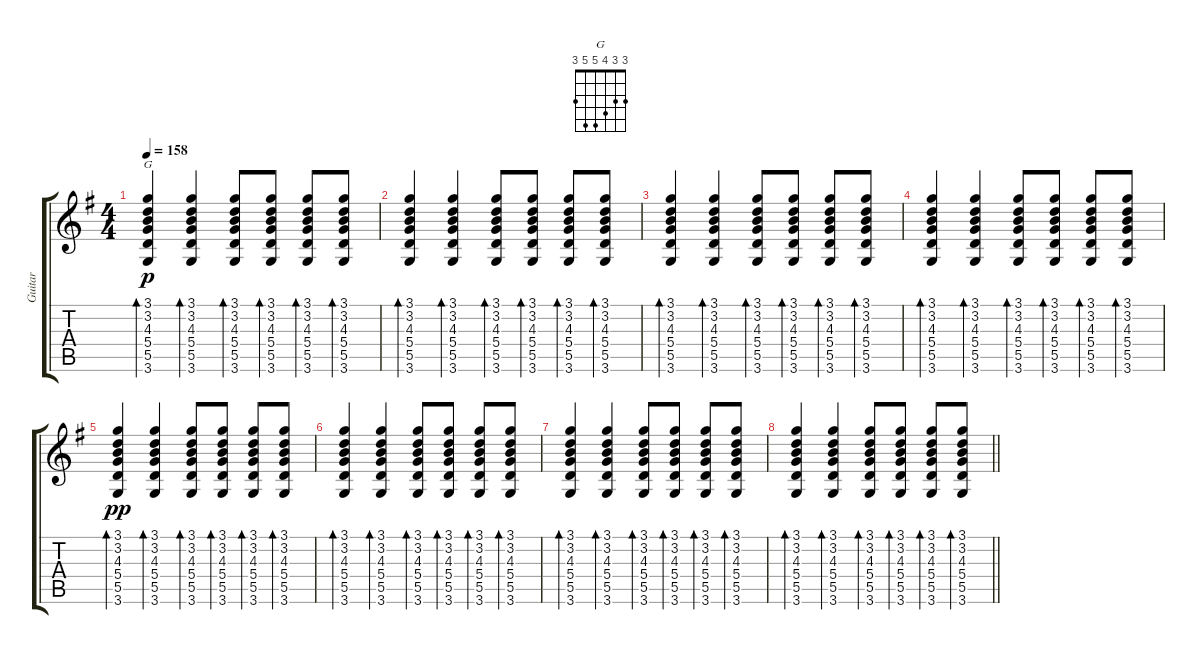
\track ("Guitar" "Guitar") {instrument overdrivenguitar}
\staff {score tabs}
\tuning (E4 B3 G3 D3 A2 E2) {hide}
\chord ("G" 3 3 4 5 5 3) {barre 0}
\ts (4 4)
\tempo 158
\clef g2
\ks g
(3.1 3.2 4.3 5.4 5.5 3.6).4{bd 60 ch "G" dy p} (3.1 3.2 4.3 5.4 5.5 3.6).4{bd 60} (3.1 3.2 4.3 5.4 5.5 3.6).8{bd 60} (3.1 3.2 4.3 5.4 5.5 3.6).8{bd 60} (3.1 3.2 4.3 5.4 5.5 3.6).8{bd 60} (3.1 3.2 4.3 5.4 5.5 3.6).8{bd 60} |
(3.1 3.2 4.3 5.4 5.5 3.6).4{bd 60} (3.1 3.2 4.3 5.4 5.5 3.6).4{bd 60} (3.1 3.2 4.3 5.4 5.5 3.6).8{bd 60} (3.1 3.2 4.3 5.4 5.5 3.6).8{bd 60} (3.1 3.2 4.3 5.4 5.5 3.6).8{bd 60} (3.1 3.2 4.3 5.4 5.5 3.6).8{bd 60} |
(3.1 3.2 4.3 5.4 5.5 3.6).4{bd 60} (3.1 3.2 4.3 5.4 5.5 3.6).4{bd 60} (3.1 3.2 4.3 5.4 5.5 3.6).8{bd 60} (3.1 3.2 4.3 5.4 5.5 3.6).8{bd 60} (3.1 3.2 4.3 5.4 5.5 3.6).8{bd 60} (3.1 3.2 4.3 5.4 5.5 3.6).8{bd 60} |
(3.1 3.2 4.3 5.4 5.5 3.6).4{bd 60} (3.1 3.2 4.3 5.4 5.5 3.6).4{bd 60} (3.1 3.2 4.3 5.4 5.5 3.6).8{bd 60} (3.1 3.2 4.3 5.4 5.5 3.6).8{bd 60} (3.1 3.2 4.3 5.4 5.5 3.6).8{bd 60} (3.1 3.2 4.3 5.4 5.5 3.6).8{bd 60} |
(3.1 3.2 4.3 5.4 5.5 3.6).4{bd 60 dy pp} (3.1 3.2 4.3 5.4 5.5 3.6).4{bd 60} (3.1 3.2 4.3 5.4 5.5 3.6).8{bd 60} (3.1 3.2 4.3 5.4 5.5 3.6).8{bd 60} (3.1 3.2 4.3 5.4 5.5 3.6).8{bd 60} (3.1 3.2 4.3 5.4 5.5 3.6).8{bd 60} |
(3.1 3.2 4.3 5.4 5.5 3.6).4{bd 60} (3.1 3.2 4.3 5.4 5.5 3.6).4{bd 60} (3.1 3.2 4.3 5.4 5.5 3.6).8{bd 60} (3.1 3.2 4.3 5.4 5.5 3.6).8{bd 60} (3.1 3.2 4.3 5.4 5.5 3.6).8{bd 60} (3.1 3.2 4.3 5.4 5.5 3.6).8{bd 60} |
(3.1 3.2 4.3 5.4 5.5 3.6).4{bd 60} (3.1 3.2 4.3 5.4 5.5 3.6).4{bd 60} (3.1 3.2 4.3 5.4 5.5 3.6).8{bd 60} (3.1 3.2 4.3 5.4 5.5 3.6).8{bd 60} (3.1 3.2 4.3 5.4 5.5 3.6).8{bd 60} (3.1 3.2 4.3 5.4 5.5 3.6).8{bd 60} |
\barLineRight lightlight
(3.1 3.2 4.3 5.4 5.5 3.6).4{bd 60} (3.1 3.2 4.3 5.4 5.5 3.6).4{bd 60} (3.1 3.2 4.3 5.4 5.5 3.6).8{bd 60} (3.1 3.2 4.3 5.4 5.5 3.6).8{bd 60} (3.1 3.2 4.3 5.4 5.5 3.6).8{bd 60} (3.1 3.2 4.3 5.4 5.5 3.6).8{bd 60}
